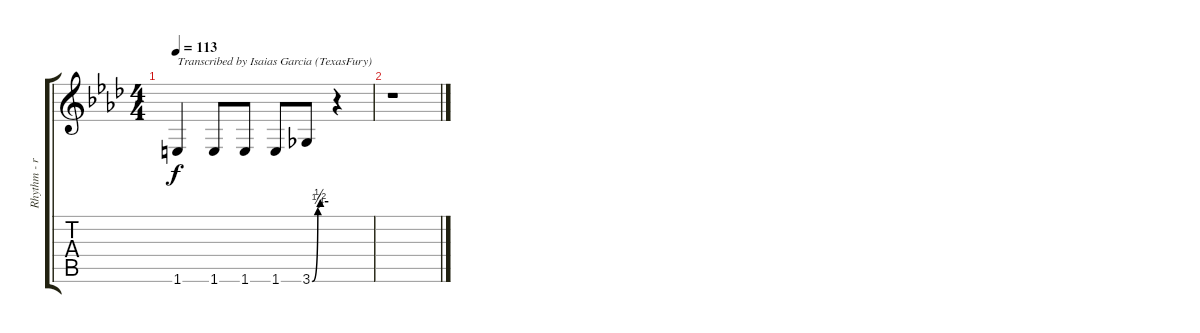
\track ("Rhythm - right - Eb tuning" "Rhythm - r") {instrument distortionguitar}
\staff {score tabs}
\tuning (Eb4 Bb3 Gb3 Db3 Ab2 Eb2) {hide}
\ts (4 4)
\tempo 113
\clef g2
\ks fminor
1.6{t}.4{txt "Transcribed by Isaias Garcia (TexasFury)" dy f} 1.6.8 1.6.8 1.6.8 3.6{be (custom 0 0 21 1 30 2 60 2)}.8 r.4 |
r.1
